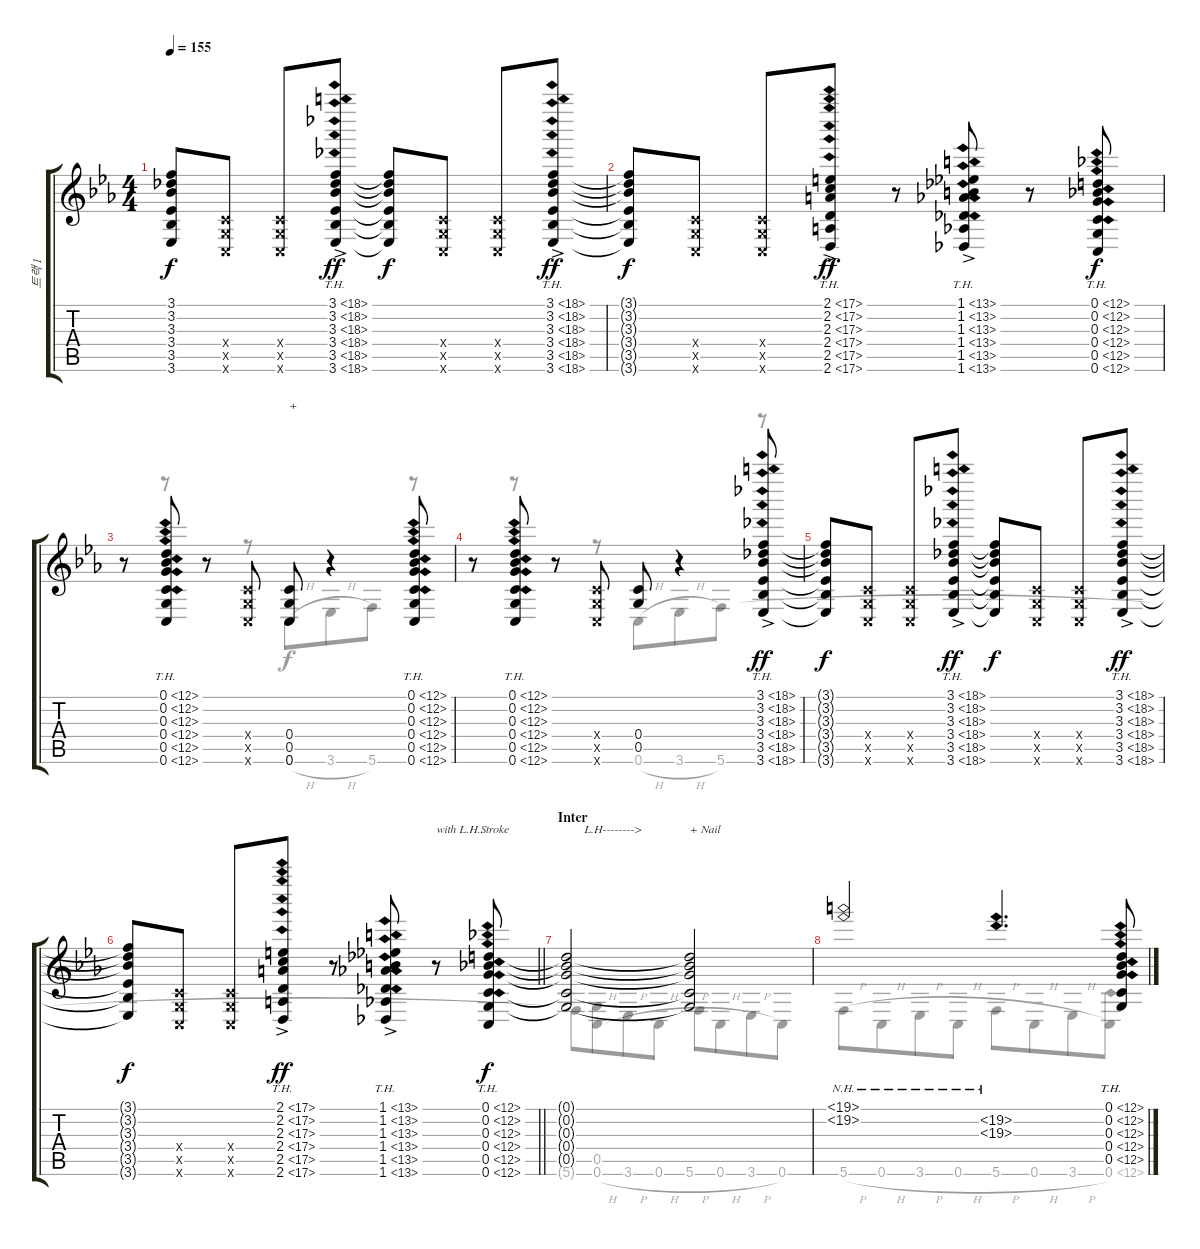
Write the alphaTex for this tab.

\track ("트랙 1" "트랙 1") {instrument acousticguitarsteel}
\staff {score tabs}
\tuning (D4 Bb3 G3 C3 G2 C2) {hide}
\voice
\ts (4 4)
\tempo 155
\clef g2
\ks eb
(3.1{t} 3.2{t} 3.3{t} 3.4{t} 3.5{t} 3.6{t}).8{dy f} (0.4{x} 0.5{x} 0.6{x}).8 (0.4{x} 0.5{x} 0.6{x}).8 (3.1{th 15 ac} 3.2{th 15 ac} 3.3{th 15 ac} 3.4{th 15 ac} 3.5{th 15 ac} 3.6{th 15 ac}).8{dy ff} (3.1{t} 3.2{t} 3.3{t} 3.4{t} 3.5{t} 3.6{t}).8{dy f} (0.4{x} 0.5{x} 0.6{x}).8 (0.4{x} 0.5{x} 0.6{x}).8 (3.1{th 15 ac} 3.2{th 15 ac} 3.3{th 15 ac} 3.4{th 15 ac} 3.5{th 15 ac} 3.6{th 15 ac}).8{dy ff} |
(3.1{t} 3.2{t} 3.3{t} 3.4{t} 3.5{t} 3.6{t}).8{dy f} (0.4{x} 0.5{x} 0.6{x}).8 (0.4{x} 0.5{x} 0.6{x}).8 (2.1{th 15 ac} 2.2{th 15 ac} 2.3{th 15 ac} 2.4{th 15 ac} 2.5{th 15 ac} 2.6{th 15 ac}).8{dy ff} r.8 (1.1{th 12 ac} 1.2{th 12 ac} 1.3{th 12 ac} 1.4{th 12 ac} 1.5{th 12 ac} 1.6{th 12 ac}).8 r.8 (0.1{th 12} 0.2{th 12} 0.3{th 12} 0.4{th 12} 0.5{th 12} 0.6{th 12}).8{dy f} |
r.8 (0.1{th 12} 0.2{th 12} 0.3{th 12} 0.4{th 12} 0.5{th 12} 0.6{th 12}).8 r.8 (0.4{x} 0.5{x} 0.6{x}).8 (0.4 0.5 0.6).8{txt "+"} r.4 (0.1{th 12} 0.2{th 12} 0.3{th 12} 0.4{th 12} 0.5{th 12} 0.6{th 12}).8 |
r.8 (0.1{th 12} 0.2{th 12} 0.3{th 12} 0.4{th 12} 0.5{th 12} 0.6{th 12}).8 r.8 (0.4{x} 0.5{x} 0.6{x}).8 (0.4 0.5).8 r.4 (3.1{th 15 ac} 3.2{th 15 ac} 3.3{th 15 ac} 3.4{th 15 ac} 3.5{th 15 ac} 3.6{th 15 ac}).8{dy ff} |
(3.1{t} 3.2{t} 3.3{t} 3.4{t} 3.5{t} 3.6{t}).8{dy f} (0.4{x} 0.5{x} 0.6{x}).8 (0.4{x} 0.5{x} 0.6{x}).8 (3.1{th 15 ac} 3.2{th 15 ac} 3.3{th 15 ac} 3.4{th 15 ac} 3.5{th 15 ac} 3.6{th 15 ac}).8{dy ff} (3.1{t} 3.2{t} 3.3{t} 3.4{t} 3.5{t} 3.6{t}).8{dy f} (0.4{x} 0.5{x} 0.6{x}).8 (0.4{x} 0.5{x} 0.6{x}).8 (3.1{th 15 ac} 3.2{th 15 ac} 3.3{th 15 ac} 3.4{th 15 ac} 3.5{th 15 ac} 3.6{th 15 ac}).8{dy ff} |
\barLineRight lightlight
(3.1{t} 3.2{t} 3.3{t} 3.4{t} 3.5{t} 3.6{t}).8{dy f} (0.4{x} 0.5{x} 0.6{x}).8 (0.4{x} 0.5{x} 0.6{x}).8 (2.1{th 15 ac} 2.2{th 15 ac} 2.3{th 15 ac} 2.4{th 15 ac} 2.5{th 15 ac} 2.6{th 15 ac}).8{dy ff} r.8 (1.1{th 12 ac} 1.2{th 12 ac} 1.3{th 12 ac} 1.4{th 12 ac} 1.5{th 12 ac} 1.6{th 12 ac}).8 r.8{txt "with L.H.Stroke"} (0.1{th 12} 0.2{th 12} 0.3{th 12} 0.4{th 12} 0.5{th 12} 0.6{th 12}).8{dy f} |
\section ("" "Inter")
(0.1{t} 0.2{t} 0.3{t} 0.4{t} 0.5{t}).2{txt "      L.H-------->"} (0.1{t} 0.2{t} 0.3{t} 0.4{t} 0.5{t}).2{txt "+ Nail"} |
(19.1{nh} 19.2{nh}).2 (19.2{nh} 19.3{nh}).4{d} (0.1{th 12} 0.2{th 12} 0.3{th 12} 0.4{th 12} 0.5{th 12}).8
\voice
\clef g2
\ottava regular
\simile none
\ks eb
|
|
r.8 r.8 r.8 r.8 0.6{h}.8 3.6{h}.8{beam merge} 5.6.8 r.8 |
r.8 r.8 r.8 r.8 0.6{h}.8 3.6{h}.8{beam merge} 5.6.8 r.8 |
|
\barLineRight lightlight
|
5.6{t}.8 (0.5 0.6{h}).8{beam merge} 3.6{h}.8 0.6{h}.8 5.6{h}.8 0.6{h}.8{beam merge} 3.6{h}.8 0.6.8 |
5.6{h}.8 0.6{h}.8{beam merge} 3.6{h}.8 0.6{h}.8 5.6{h}.8 0.6{h}.8{beam merge} 3.6{h}.8 0.6{th 12}.8
